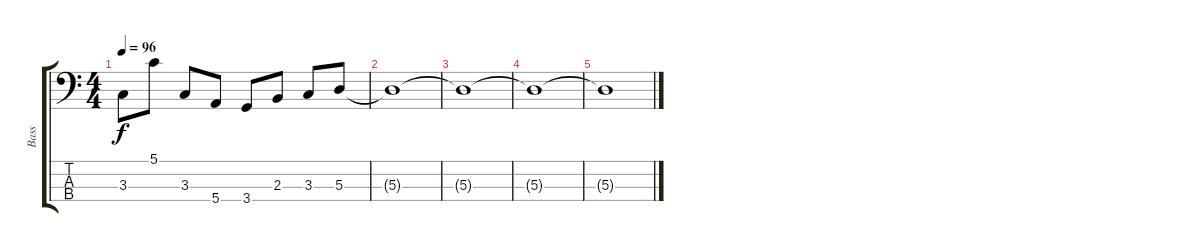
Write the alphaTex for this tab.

\track ("Bass" "Bass") {instrument electricbassfinger}
\staff {score tabs}
\tuning (G2 D2 A1 E1) {hide}
\ts (4 4)
\tempo 96
\clef f4
\ks c
3.3.8{dy f} 5.1.8 3.3.8 5.4.8 3.4.8 2.3.8 3.3.8 5.3.8 |
5.3{t}.1 |
5.3{t}.1 |
5.3{t}.1 |
5.3{t}.1
